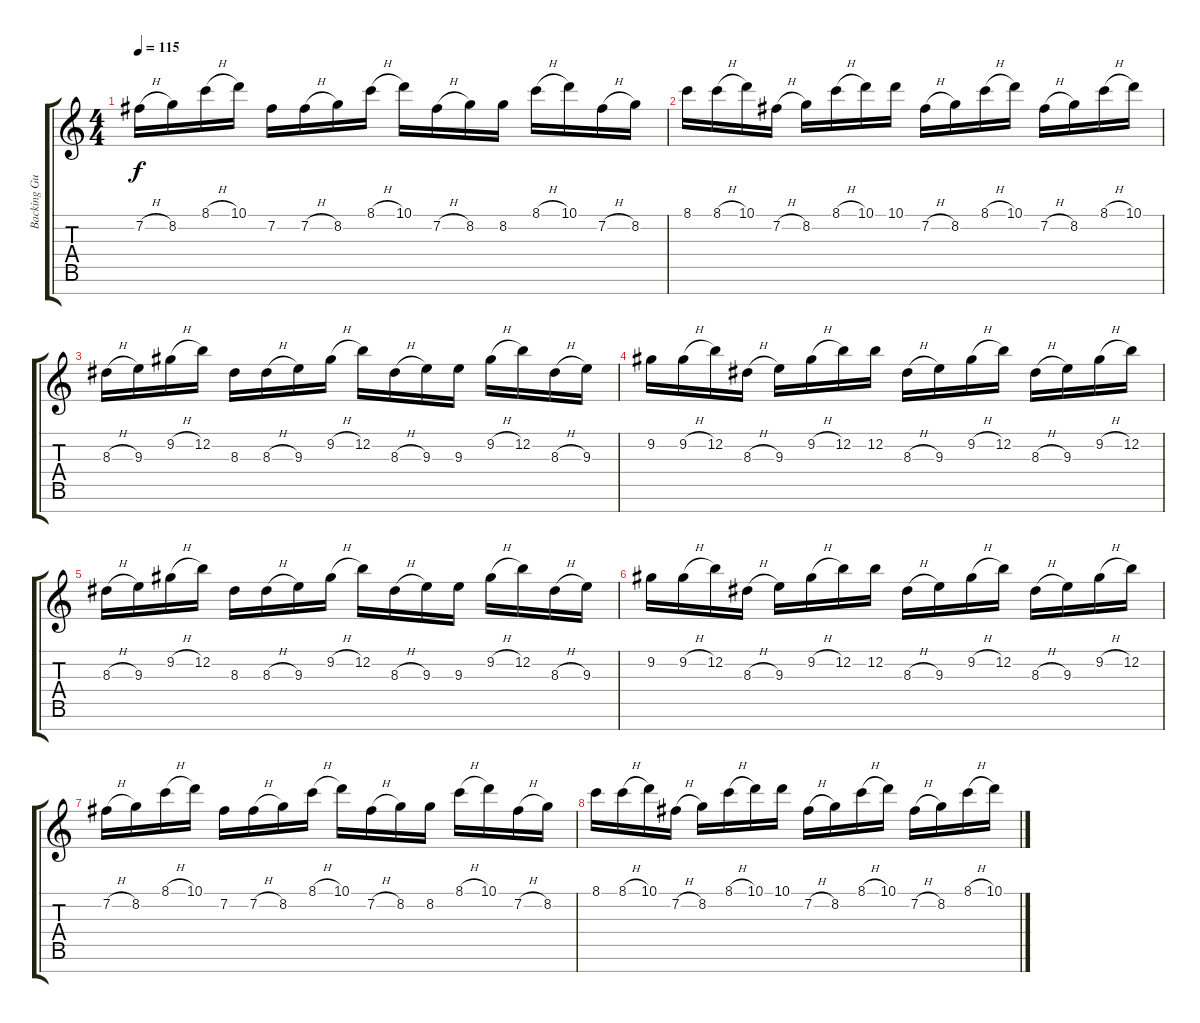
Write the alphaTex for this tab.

\track ("Backing Guitar" "Backing Gu") {instrument overdrivenguitar}
\staff {score tabs}
\tuning (E4 B3 G3 D3 A2 E2 B1) {hide}
\ts (4 4)
\tempo 115
\clef g2
\ks c
7.2{h}.16{dy f} 8.2.16 8.1{h}.16 10.1.16 7.2.16 7.2{h}.16 8.2.16 8.1{h}.16 10.1.16 7.2{h}.16 8.2.16 8.2.16 8.1{h}.16 10.1.16 7.2{h}.16 8.2.16 |
8.1.16 8.1{h}.16 10.1.16 7.2{h}.16 8.2.16 8.1{h}.16 10.1.16 10.1.16 7.2{h}.16 8.2.16 8.1{h}.16 10.1.16 7.2{h}.16 8.2.16 8.1{h}.16 10.1.16 |
8.3{h}.16 9.3.16 9.2{h}.16 12.2.16 8.3.16 8.3{h}.16 9.3.16 9.2{h}.16 12.2.16 8.3{h}.16 9.3.16 9.3.16 9.2{h}.16 12.2.16 8.3{h}.16 9.3.16 |
9.2.16 9.2{h}.16 12.2.16 8.3{h}.16 9.3.16 9.2{h}.16 12.2.16 12.2.16 8.3{h}.16 9.3.16 9.2{h}.16 12.2.16 8.3{h}.16 9.3.16 9.2{h}.16 12.2.16 |
8.3{h}.16 9.3.16 9.2{h}.16 12.2.16 8.3.16 8.3{h}.16 9.3.16 9.2{h}.16 12.2.16 8.3{h}.16 9.3.16 9.3.16 9.2{h}.16 12.2.16 8.3{h}.16 9.3.16 |
9.2.16 9.2{h}.16 12.2.16 8.3{h}.16 9.3.16 9.2{h}.16 12.2.16 12.2.16 8.3{h}.16 9.3.16 9.2{h}.16 12.2.16 8.3{h}.16 9.3.16 9.2{h}.16 12.2.16 |
7.2{h}.16 8.2.16 8.1{h}.16 10.1.16 7.2.16 7.2{h}.16 8.2.16 8.1{h}.16 10.1.16 7.2{h}.16 8.2.16 8.2.16 8.1{h}.16 10.1.16 7.2{h}.16 8.2.16 |
8.1.16 8.1{h}.16 10.1.16 7.2{h}.16 8.2.16 8.1{h}.16 10.1.16 10.1.16 7.2{h}.16 8.2.16 8.1{h}.16 10.1.16 7.2{h}.16 8.2.16 8.1{h}.16 10.1.16
